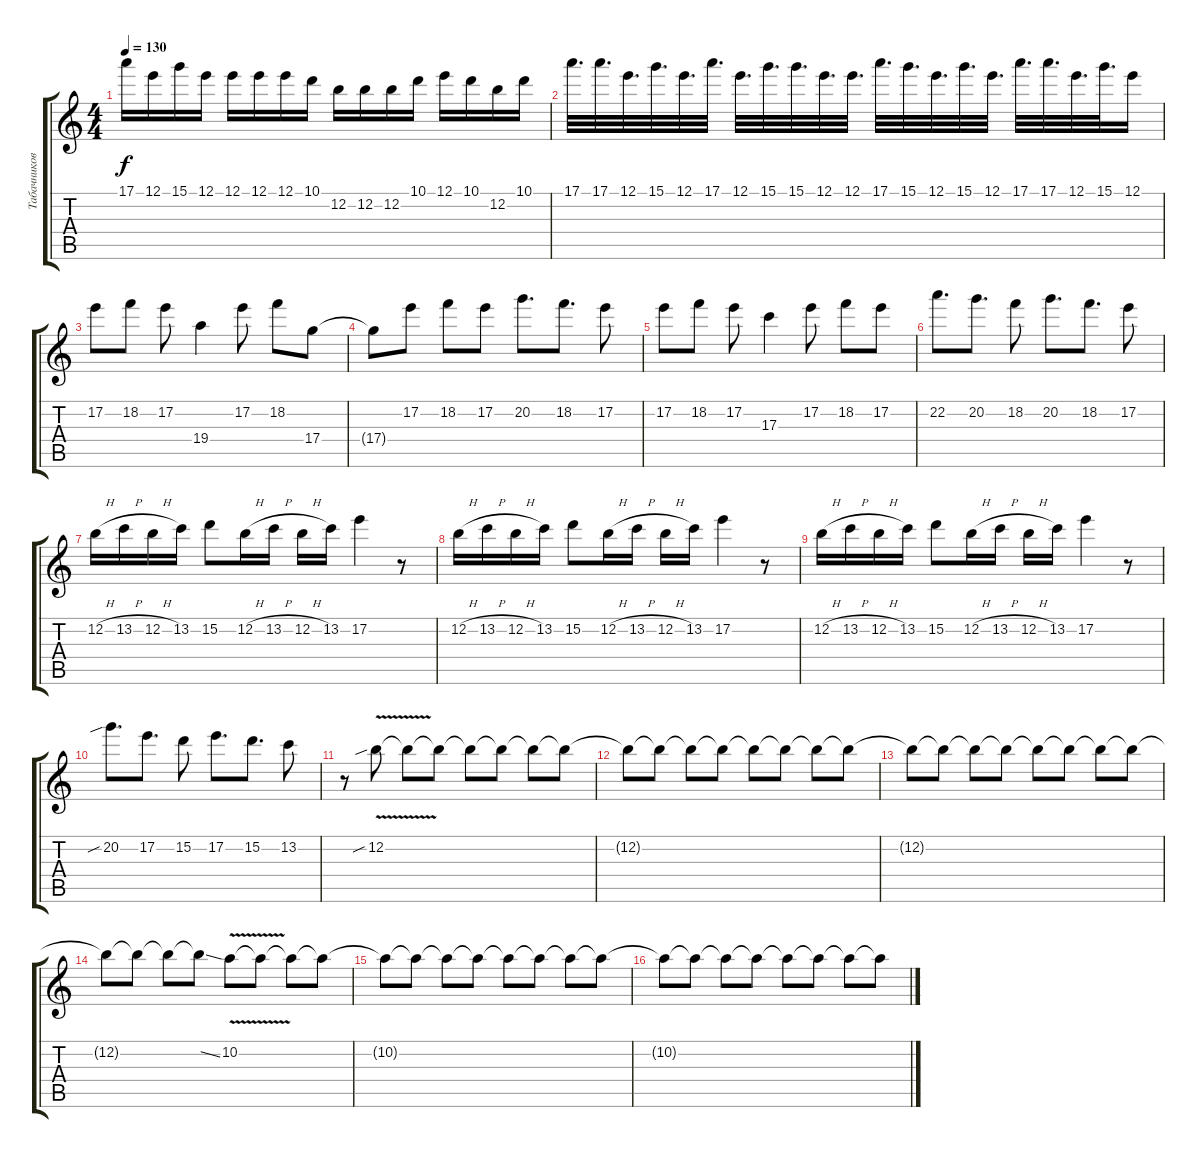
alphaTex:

\track ("Табачников" "Табачников") {instrument distortionguitar}
\staff {score tabs}
\tuning (E4 B3 G3 D3 A2 E2) {hide}
\ts (4 4)
\tempo 130
\clef g2
\ks c
17.1.16{dy f} 12.1.16 15.1.16 12.1.16 12.1.16 12.1.16 12.1.16 10.1.16 12.2.16 12.2.16 12.2.16 10.1.16 12.1.16 10.1.16 12.2.16 10.1.16 |
17.1.32{d} 17.1.32{d} 12.1.32{d} 15.1.32{d} 12.1.32{d} 17.1.32{d} 12.1.32{d} 15.1.32{d} 15.1.32{d} 12.1.32{d} 12.1.32{d} 17.1.32{d} 15.1.32{d} 12.1.32{d} 15.1.32{d} 12.1.32{d} 17.1.32{d} 17.1.32{d} 12.1.32{d} 15.1.32{d} 12.1.16 |
17.2.8 18.2.8 17.2.8 19.4.4 17.2.8 18.2.8 17.4.8 |
17.4{t}.8 17.2.8 18.2.8 17.2.8 20.2.8{d} 18.2.8{d} 17.2.8 |
17.2.8 18.2.8 17.2.8 17.3.4 17.2.8 18.2.8 17.2.8 |
22.2.8{d} 20.2.8{d} 18.2.8 20.2.8{d} 18.2.8{d} 17.2.8 |
12.2{h}.16 13.2{h}.16 12.2{h}.16 13.2.16 15.2.8 12.2{h}.16 13.2{h}.16 12.2{h}.16 13.2.16 17.2.4 r.8 |
12.2{h}.16 13.2{h}.16 12.2{h}.16 13.2.16 15.2.8 12.2{h}.16 13.2{h}.16 12.2{h}.16 13.2.16 17.2.4 r.8 |
12.2{h}.16 13.2{h}.16 12.2{h}.16 13.2.16 15.2.8 12.2{h}.16 13.2{h}.16 12.2{h}.16 13.2.16 17.2.4 r.8 |
20.2{sib}.8{d} 17.2.8{d} 15.2.8 17.2.8{d} 15.2.8{d} 13.2.8 |
r.8 12.2{v sib}.8 12.2{t}.8 12.2{t}.8 12.2{t}.8 12.2{t}.8 12.2{t}.8 12.2{t}.8 |
12.2{t}.8 12.2{t}.8 12.2{t}.8 12.2{t}.8 12.2{t}.8 12.2{t}.8 12.2{t}.8 12.2{t}.8 |
12.2{t}.8 12.2{t}.8 12.2{t}.8 12.2{t}.8 12.2{t}.8 12.2{t}.8 12.2{t}.8 12.2{t}.8 |
12.2{t}.8 12.2{t}.8 12.2{t}.8 12.2{ss t}.8 10.2{v}.8 10.2{t}.8 10.2{t}.8 10.2{t}.8 |
10.2{t}.8 10.2{t}.8 10.2{t}.8 10.2{t}.8 10.2{t}.8 10.2{t}.8 10.2{t}.8 10.2{t}.8 |
10.2{t}.8 10.2{t}.8 10.2{t}.8 10.2{t}.8 10.2{t}.8 10.2{t}.8 10.2{t}.8 10.2{t}.8
